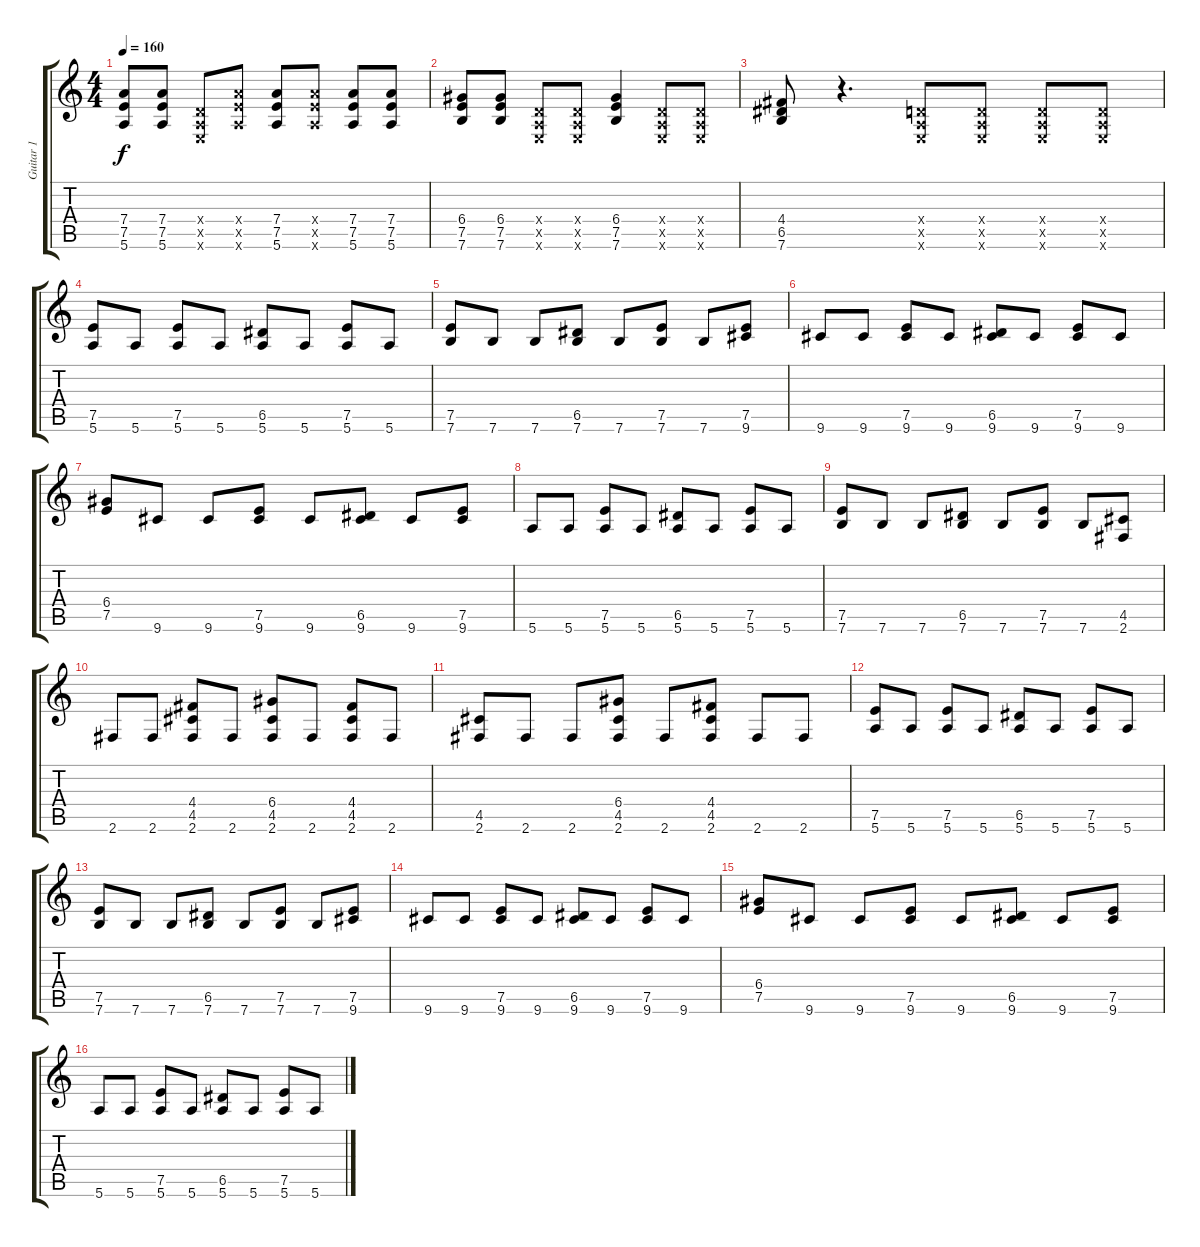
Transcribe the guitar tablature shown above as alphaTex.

\track ("Guitar 1" "Guitar 1") {instrument distortionguitar}
\staff {score tabs}
\tuning (E4 B3 G3 D3 A2 E2) {hide}
\ts (4 4)
\tempo 160
\clef g2
\ks c
(7.4 7.5 5.6).8{dy f} (7.4 7.5 5.6).8 (0.4{x} 0.5{x} 0.6{x}).8 (7.4{x} 7.5{x} 5.6{x}).8 (7.4 7.5 5.6).8 (7.4{x} 7.5{x} 5.6{x}).8 (7.4 7.5 5.6).8 (7.4 7.5 5.6).8 |
(6.4 7.5 7.6).8 (6.4 7.5 7.6).8 (0.4{x} 0.5{x} 0.6{x}).8 (0.4{x} 0.5{x} 0.6{x}).8 (6.4 7.5 7.6).4 (0.4{x} 0.5{x} 0.6{x}).8 (0.4{x} 0.5{x} 0.6{x}).8 |
(4.4 6.5 7.6).8 r.4{d} (0.4{x} 0.5{x} 0.6{x}).8 (0.4{x} 0.5{x} 0.6{x}).8 (0.4{x} 0.5{x} 0.6{x}).8 (0.4{x} 0.5{x} 0.6{x}).8 |
(7.5 5.6).8{volume 16} 5.6.8 (7.5 5.6).8 5.6.8 (6.5 5.6).8 5.6.8 (7.5 5.6).8 5.6.8 |
(7.5 7.6).8 7.6.8 7.6.8 (6.5 7.6).8 7.6.8 (7.5 7.6).8 7.6.8 (7.5 9.6).8 |
9.6.8 9.6.8 (7.5 9.6).8 9.6.8 (6.5 9.6).8 9.6.8 (7.5 9.6).8 9.6.8 |
(6.4 7.5).8 9.6.8 9.6.8 (7.5 9.6).8 9.6.8 (6.5 9.6).8 9.6.8 (7.5 9.6).8 |
5.6.8 5.6.8 (7.5 5.6).8 5.6.8 (6.5 5.6).8 5.6.8 (7.5 5.6).8 5.6.8 |
(7.5 7.6).8 7.6.8 7.6.8 (6.5 7.6).8 7.6.8 (7.5 7.6).8 7.6.8 (4.5 2.6).8 |
2.6.8 2.6.8 (4.4 4.5 2.6).8 2.6.8 (6.4 4.5 2.6).8 2.6.8 (4.4 4.5 2.6).8 2.6.8 |
(4.5 2.6).8 2.6.8 2.6.8 (6.4 4.5 2.6).8 2.6.8 (4.4 4.5 2.6).8 2.6.8 2.6.8 |
(7.5 5.6).8 5.6.8 (7.5 5.6).8 5.6.8 (6.5 5.6).8 5.6.8 (7.5 5.6).8 5.6.8 |
(7.5 7.6).8 7.6.8 7.6.8 (6.5 7.6).8 7.6.8 (7.5 7.6).8 7.6.8 (7.5 9.6).8 |
9.6.8 9.6.8 (7.5 9.6).8 9.6.8 (6.5 9.6).8 9.6.8 (7.5 9.6).8 9.6.8 |
(6.4 7.5).8 9.6.8 9.6.8 (7.5 9.6).8 9.6.8 (6.5 9.6).8 9.6.8 (7.5 9.6).8 |
5.6.8 5.6.8 (7.5 5.6).8 5.6.8 (6.5 5.6).8 5.6.8 (7.5 5.6).8 5.6.8
